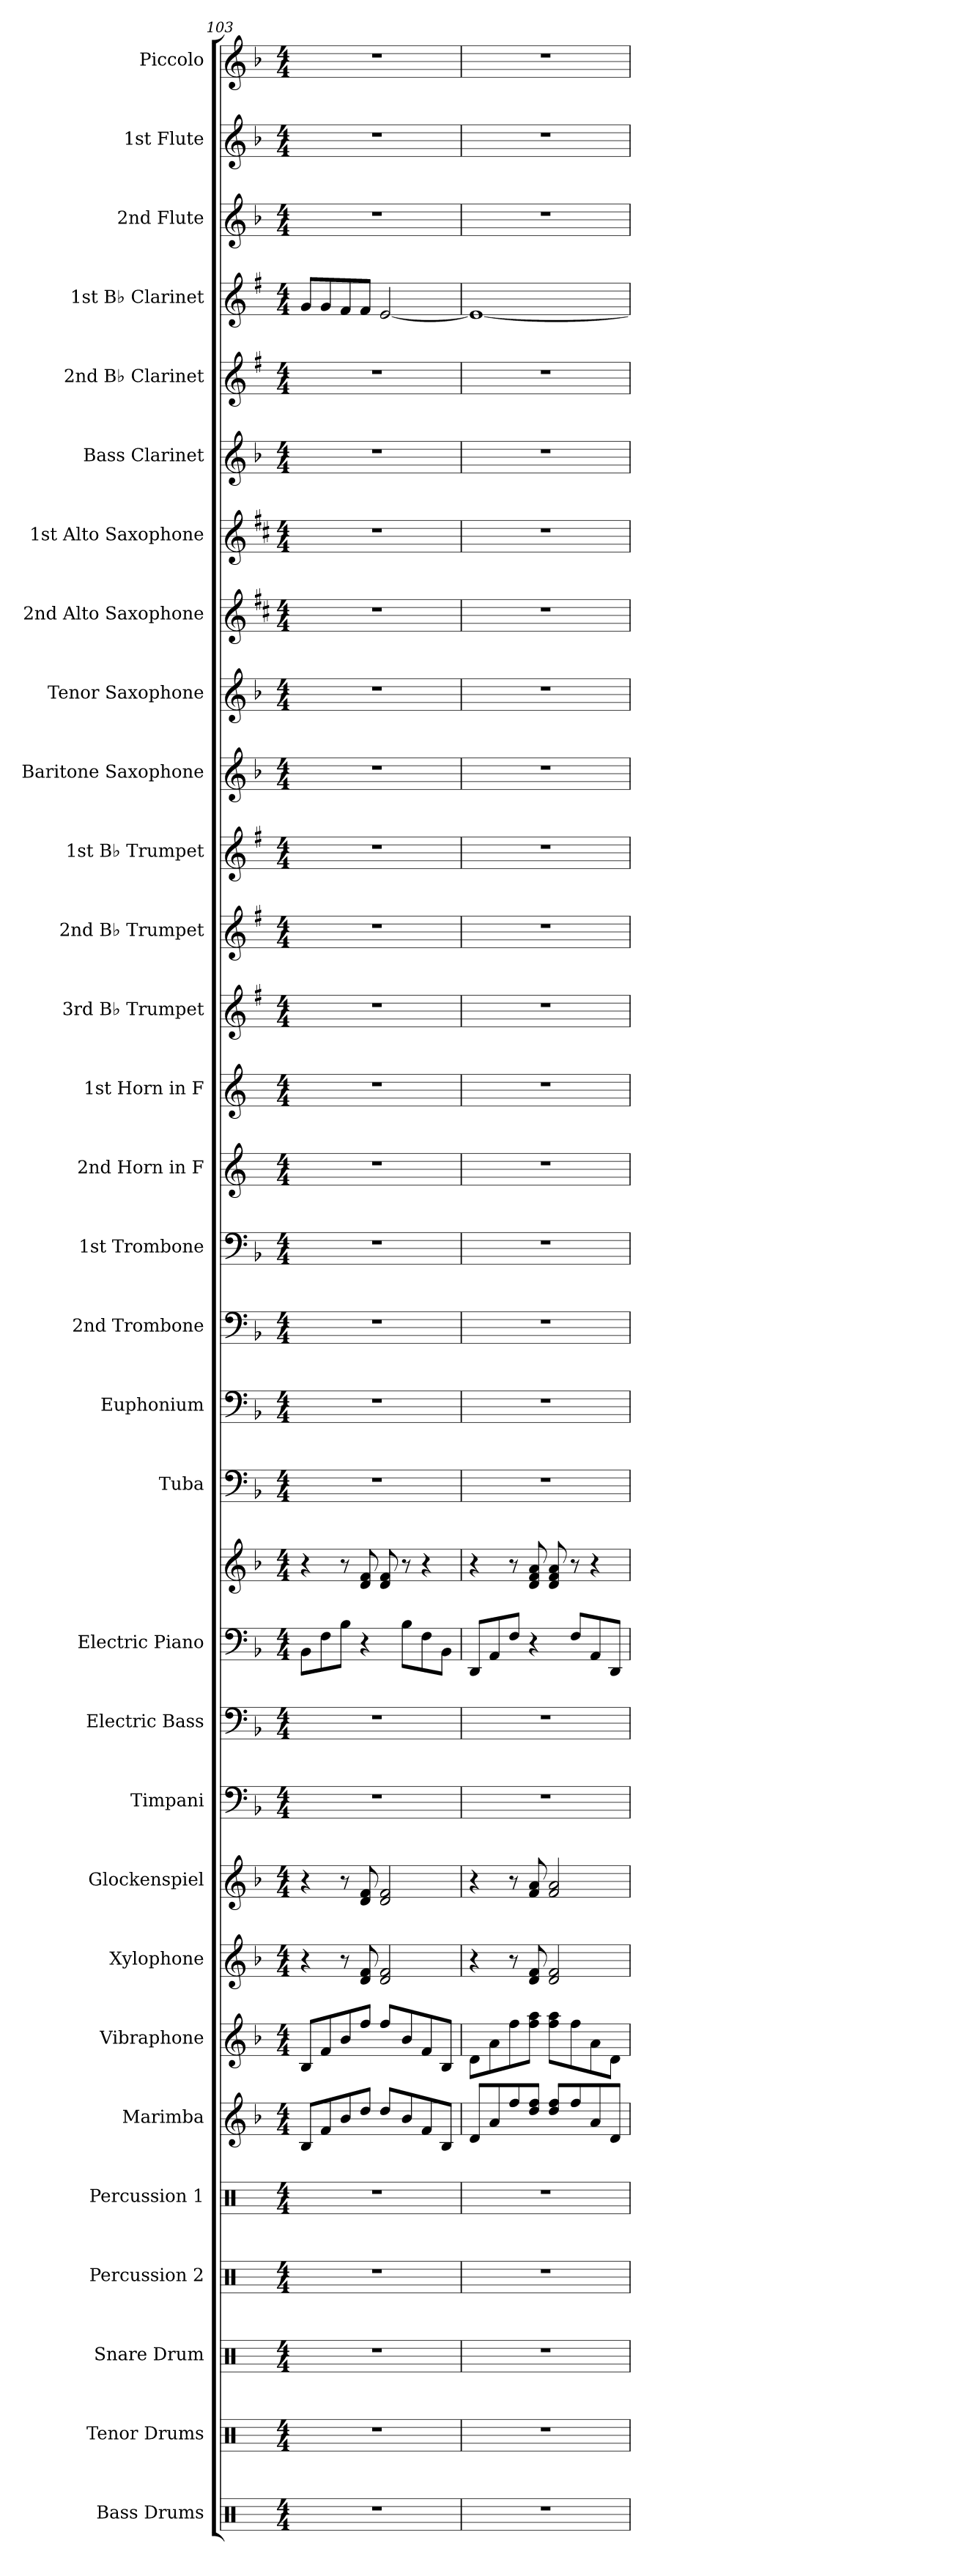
**kern	**kern	**kern	**kern	**kern	**kern	**kern	**kern	**kern	**kern	**kern	**kern	**kern	**kern	**kern	**kern	**kern	**kern	**kern	**kern	**kern	**kern	**kern	**kern	**kern	**kern	**kern	**kern	**kern	**kern	**kern	**kern
*part31	*part30	*part29	*part28	*part27	*part26	*part25	*part24	*part23	*part22	*part21	*part20	*part20	*part19	*part18	*part17	*part16	*part15	*part14	*part13	*part12	*part11	*part10	*part9	*part8	*part7	*part6	*part5	*part4	*part3	*part2	*part1
*staff32	*staff31	*staff30	*staff29	*staff28	*staff27	*staff26	*staff25	*staff24	*staff23	*staff22	*staff21	*staff20	*staff19	*staff18	*staff17	*staff16	*staff15	*staff14	*staff13	*staff12	*staff11	*staff10	*staff9	*staff8	*staff7	*staff6	*staff5	*staff4	*staff3	*staff2	*staff1
*I"Bass Drums	*I"Tenor Drums	*I"Snare Drum	*I"Percussion 2	*I"Percussion 1	*I"Marimba	*I"Vibraphone	*I"Xylophone	*I"Glockenspiel	*I"Timpani	*I"Electric Bass	*I"Electric Piano	*	*I"Tuba	*I"Euphonium	*I"2nd Trombone	*I"1st Trombone	*I"2nd Horn in F	*I"1st Horn in F	*I"3rd B♭ Trumpet	*I"2nd B♭ Trumpet	*I"1st B♭ Trumpet	*I"Baritone Saxophone	*I"Tenor Saxophone	*I"2nd Alto Saxophone	*I"1st Alto Saxophone	*I"Bass Clarinet	*I"2nd B♭ Clarinet	*I"1st B♭ Clarinet	*I"2nd Flute	*I"1st Flute	*I"Piccolo
*I'B.D.	*I'T.D.	*I'S.D.	*I'Perc.	*I'Perc.	*I'Mrm.	*I'Vib.	*I'Xyl.	*I'Glock.	*I'Timp.	*I'El. B.	*I'El. Pno.	*	*I'Tba.	*I'Euph.	*I'Tbn.	*I'Tbn.	*	*	*I'B♭ Tpt.	*I'B♭ Tpt.	*I'B♭ Tpt.	*I'Bar. Sax.	*I'T. Sax.	*I'A. Sax.	*I'A. Sax.	*I'B. Cl.	*I'B♭ Cl.	*I'B♭ Cl.	*I'Fl.	*I'Fl.	*I'Picc.
!!LO:PB:g=z
*clefX	*clefX	*clefX	*clefX	*clefX	*clefG2	*clefG2	*clefG2	*clefG2	*clefF4	*clefF4	*clefF4	*clefG2	*clefF4	*clefF4	*clefF4	*clefF4	*clefG2	*clefG2	*clefG2	*clefG2	*clefG2	*clefG2	*clefG2	*clefG2	*clefG2	*clefG2	*clefG2	*clefG2	*clefG2	*clefG2	*clefG2
*	*	*	*	*	*	*	*ITrd-7c-12	*ITrd-14c-24	*	*ITrd7c12	*	*	*	*	*	*	*ITrd4c7	*ITrd4c7	*ITrd1c2	*ITrd1c2	*ITrd1c2	*ITrd12c21	*ITrd8c14	*ITrd5c9	*ITrd5c9	*ITrd8c14	*ITrd1c2	*ITrd1c2	*	*	*ITrd-7c-12
*k[]	*k[]	*k[]	*k[]	*k[]	*k[b-]	*k[b-]	*k[b-]	*k[b-]	*k[b-]	*k[b-]	*k[b-]	*k[b-]	*k[b-]	*k[b-]	*k[b-]	*k[b-]	*k[b-]	*k[b-]	*k[b-]	*k[b-]	*k[b-]	*k[b-]	*k[b-]	*k[b-]	*k[b-]	*k[b-]	*k[b-]	*k[b-]	*k[b-]	*k[b-]	*k[b-]
*M4/4	*M4/4	*M4/4	*M4/4	*M4/4	*M4/4	*M4/4	*M4/4	*M4/4	*M4/4	*M4/4	*M4/4	*M4/4	*M4/4	*M4/4	*M4/4	*M4/4	*M4/4	*M4/4	*M4/4	*M4/4	*M4/4	*M4/4	*M4/4	*M4/4	*M4/4	*M4/4	*M4/4	*M4/4	*M4/4	*M4/4	*M4/4
=103	=103	=103	=103	=103	=103	=103	=103	=103	=103	=103	=103	=103	=103	=103	=103	=103	=103	=103	=103	=103	=103	=103	=103	=103	=103	=103	=103	=103	=103	=103	=103
1r	1r	1r	1r	1r	8B-/L	8B-/L	4r	4r	1r	1r	8BB-\L	4r	1r	1r	1r	1r	1r	1r	1r	1r	1r	1r	1r	1r	1r	1r	1r	8f/L	1r	1r	1r
.	.	.	.	.	8f/	8f/	.	.	.	.	8F\	.	.	.	.	.	.	.	.	.	.	.	.	.	.	.	.	8f/	.	.	.
.	.	.	.	.	8b-/	8b-/	8r	8r	.	.	8B-\J	8r	.	.	.	.	.	.	.	.	.	.	.	.	.	.	.	8e/	.	.	.
.	.	.	.	.	8dd/J	8ff/J	8dd/ 8ff/	8ddd/ 8fff/	.	.	4r	8d/ 8f/	.	.	.	.	.	.	.	.	.	.	.	.	.	.	.	8e/J	.	.	.
.	.	.	.	.	8dd/L	8ff/L	2dd/ 2ff/	2ddd/ 2fff/	.	.	.	8d/ 8f/	.	.	.	.	.	.	.	.	.	.	.	.	.	.	.	[2d/	.	.	.
.	.	.	.	.	8b-/	8b-/	.	.	.	.	8B-\L	8r	.	.	.	.	.	.	.	.	.	.	.	.	.	.	.	.	.	.	.
.	.	.	.	.	8f/	8f/	.	.	.	.	8F\	4r	.	.	.	.	.	.	.	.	.	.	.	.	.	.	.	.	.	.	.
.	.	.	.	.	8B-/J	8B-/J	.	.	.	.	8BB-\J	.	.	.	.	.	.	.	.	.	.	.	.	.	.	.	.	.	.	.	.
=104	=104	=104	=104	=104	=104	=104	=104	=104	=104	=104	=104	=104	=104	=104	=104	=104	=104	=104	=104	=104	=104	=104	=104	=104	=104	=104	=104	=104	=104	=104	=104
1r	1r	1r	1r	1r	8d/L	8d\L	4r	4r	1r	1r	8DD/L	4r	1r	1r	1r	1r	1r	1r	1r	1r	1r	1r	1r	1r	1r	1r	1r	1d_	1r	1r	1r
.	.	.	.	.	8a/	8a\	.	.	.	.	8AA/	.	.	.	.	.	.	.	.	.	.	.	.	.	.	.	.	.	.	.	.
.	.	.	.	.	8ff/	8ff\	8r	8r	.	.	8F/J	8r	.	.	.	.	.	.	.	.	.	.	.	.	.	.	.	.	.	.	.
.	.	.	.	.	8dd/ 8ff/J	8ff\ 8aa\J	8dd/ 8ff/	8fff/ 8aaa/	.	.	4r	8d/ 8f/ 8a/	.	.	.	.	.	.	.	.	.	.	.	.	.	.	.	.	.	.	.
.	.	.	.	.	8dd/ 8ff/L	8ff\ 8aa\L	2dd/ 2ff/	2fff/ 2aaa/	.	.	.	8d/ 8f/ 8a/	.	.	.	.	.	.	.	.	.	.	.	.	.	.	.	.	.	.	.
.	.	.	.	.	8ff/	8ff\	.	.	.	.	8F/L	8r	.	.	.	.	.	.	.	.	.	.	.	.	.	.	.	.	.	.	.
.	.	.	.	.	8a/	8a\	.	.	.	.	8AA/	4r	.	.	.	.	.	.	.	.	.	.	.	.	.	.	.	.	.	.	.
.	.	.	.	.	8d/J	8d\J	.	.	.	.	8DD/J	.	.	.	.	.	.	.	.	.	.	.	.	.	.	.	.	.	.	.	.
=	=	=	=	=	=	=	=	=	=	=	=	=	=	=	=	=	=	=	=	=	=	=	=	=	=	=	=	=	=	=	=
*-	*-	*-	*-	*-	*-	*-	*-	*-	*-	*-	*-	*-	*-	*-	*-	*-	*-	*-	*-	*-	*-	*-	*-	*-	*-	*-	*-	*-	*-	*-	*-
